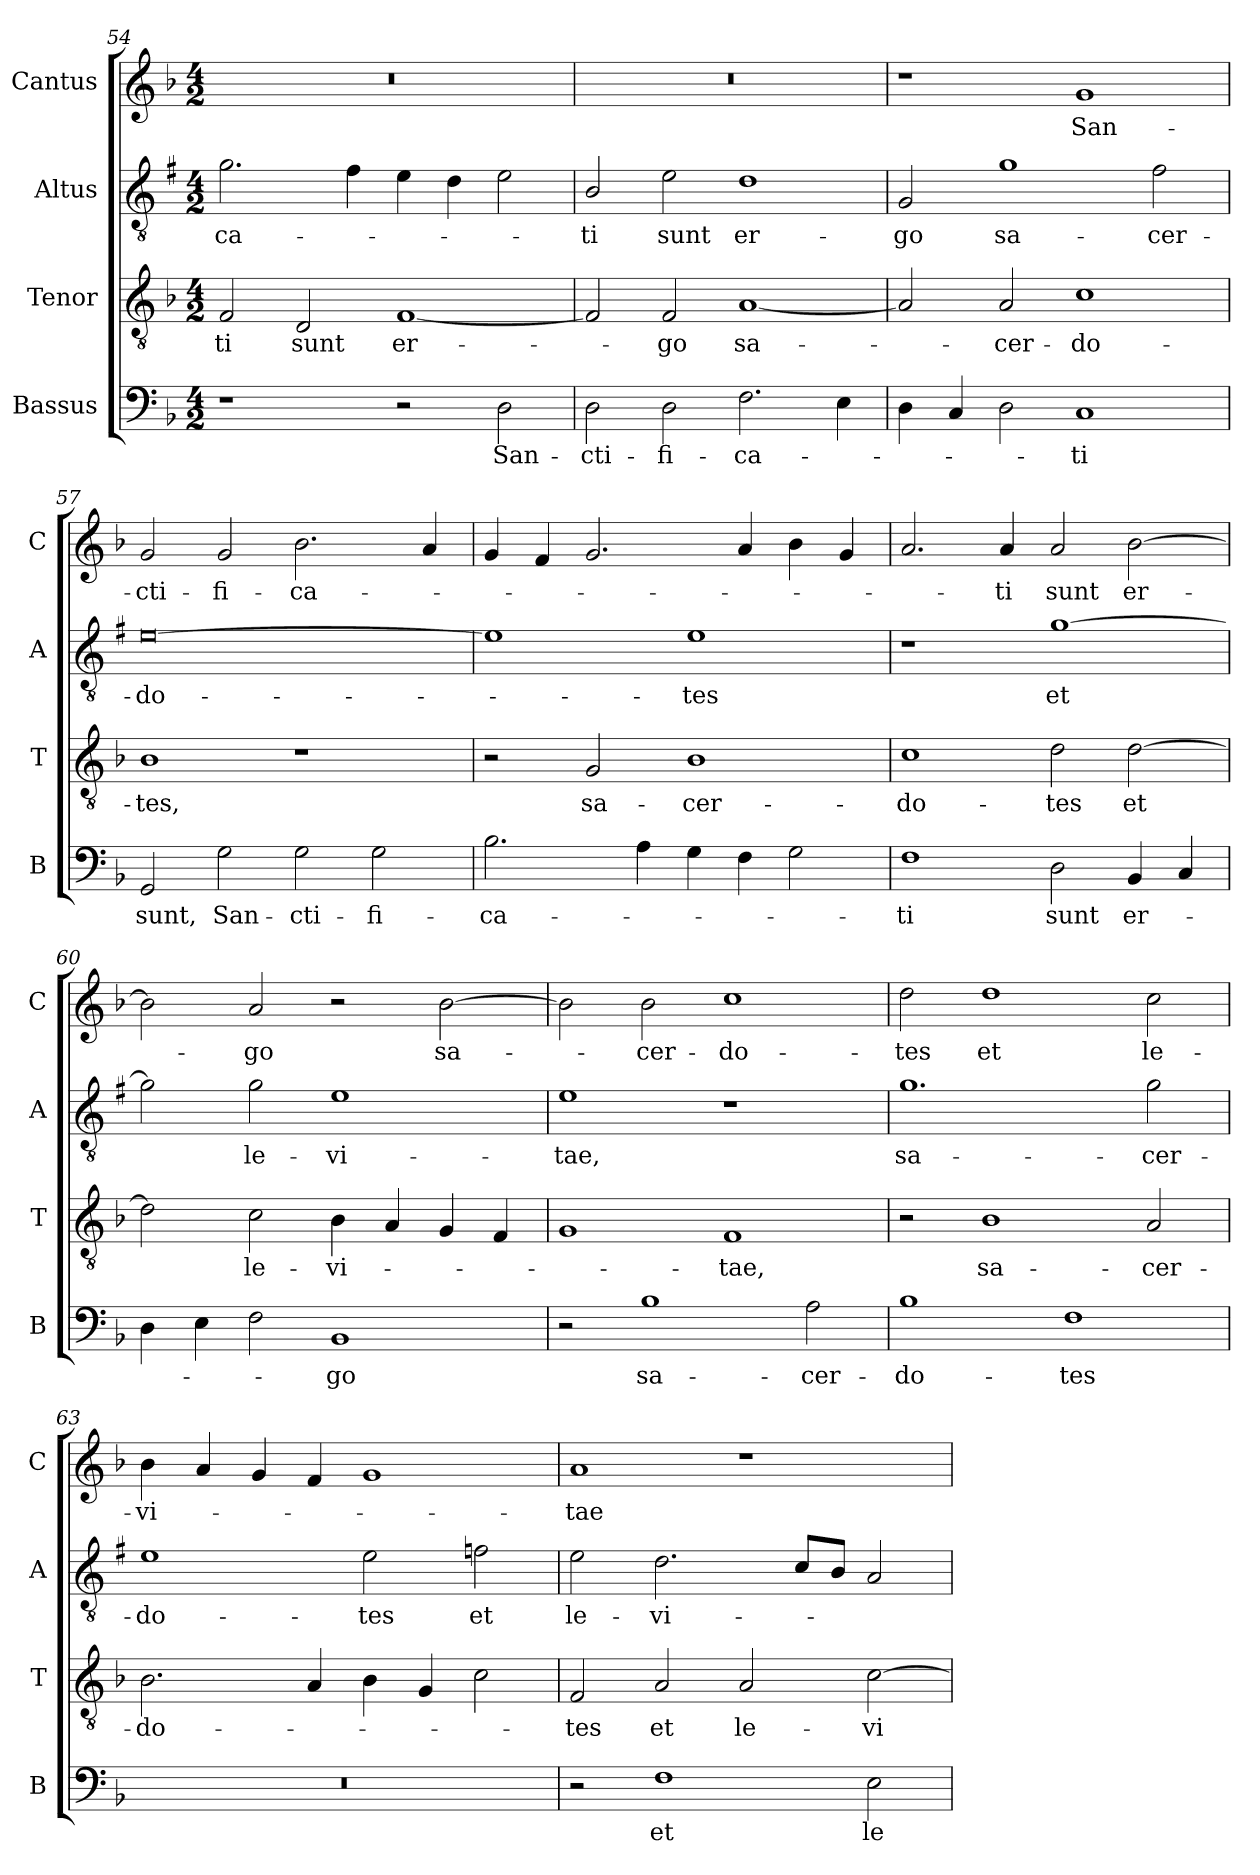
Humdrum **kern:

**kern	**text	**kern	**text	**kern	**text	**kern	**text
*part4	*part4	*part3	*part3	*part2	*part2	*part1	*part1
*staff4	*staff4	*staff3	*staff3	*staff2	*staff2	*staff1	*staff1
*I"Bassus	*	*I"Tenor	*	*I"Altus	*	*I"Cantus	*
*I'B	*	*I'T	*	*I'A	*	*I'C	*
*clefF4	*	*clefGv2	*	*clefGv2	*	*clefG2	*
*	*	*	*	*ITrd1c2	*	*	*
*k[b-]	*	*k[b-]	*	*k[b-]	*	*k[b-]	*
*F:	*	*F:	*	*F:	*	*F:	*
*M4/2	*	*M4/2	*	*M4/2	*	*M4/2	*
=54	=54	=54	=54	=54	=54	=54	=54
!	!	!	!LO:LY:b	!	!LO:LY:b	!	!
1r	.	2F/	-ti	2.f\	-ca-	0r	.
!	!	!	!LO:LY:b	!	!	!	!
.	.	2D/	sunt	.	.	.	.
.	.	.	.	4e\	.	.	.
!	!	!	!LO:LY:b	!	!	!	!
2r	.	[1F	er-	4d\	.	.	.
.	.	.	.	4c\	.	.	.
!	!LO:LY:b	!	!	!	!	!	!
2D\	San-	.	.	2d\	.	.	.
=55	=55	=55	=55	=55	=55	=55	=55
!	!LO:LY:b	!	!	!	!LO:LY:b	!	!
2D\	-cti-	2F/]	.	2A/	-ti	0r	.
!	!LO:LY:b	!	!LO:LY:b	!	!LO:LY:b	!	!
2D\	-fi-	2F/	-go	2d\	sunt	.	.
!	!LO:LY:b	!	!LO:LY:b	!	!LO:LY:b	!	!
2.F\	-ca-	[1A	sa-	1c	er-	.	.
4E\	.	.	.	.	.	.	.
=56	=56	=56	=56	=56	=56	=56	=56
!	!	!	!	!	!LO:LY:b	!	!
4D\	.	2A/]	.	2F/	-go	1r	.
4C/	.	.	.	.	.	.	.
!	!	!	!LO:LY:b	!	!LO:LY:b	!	!
2D\	.	2A/	-cer-	1f	sa-	.	.
!	!LO:LY:b	!	!LO:LY:b	!	!	!	!LO:LY:b
1C	-ti	1c	-do-	.	.	1g	San-
!	!	!	!	!	!LO:LY:b	!	!
.	.	.	.	2e\	-cer-	.	.
=57	=57	=57	=57	=57	=57	=57	=57
!	!LO:LY:b	!	!LO:LY:b	!	!LO:LY:b	!	!LO:LY:b
2GG/	sunt,	1B-	-tes,	[0d	-do-	2g/	-cti-
!	!LO:LY:b	!	!	!	!	!	!LO:LY:b
2G\	San-	.	.	.	.	2g/	-fi-
!	!LO:LY:b	!	!	!	!	!	!LO:LY:b
2G\	-cti-	1r	.	.	.	2.b-\	-ca-
!	!LO:LY:b	!	!	!	!	!	!
2G\	-fi-	.	.	.	.	.	.
.	.	.	.	.	.	4a/	.
!!LO:LB:g=z
=58	=58	=58	=58	=58	=58	=58	=58
!	!LO:LY:b	!	!	!	!	!	!
2.B-\	-ca-	2r	.	1d]	.	4g/	.
.	.	.	.	.	.	4f/	.
!	!	!	!LO:LY:b	!	!	!	!
.	.	2G/	sa-	.	.	2.g/	.
4A\	.	.	.	.	.	.	.
!	!	!	!LO:LY:b	!	!LO:LY:b	!	!
4G\	.	1B-	-cer-	1d	-tes	.	.
4F\	.	.	.	.	.	4a/	.
2G\	.	.	.	.	.	4b-\	.
.	.	.	.	.	.	4g/	.
=59	=59	=59	=59	=59	=59	=59	=59
!	!LO:LY:b	!	!LO:LY:b	!	!	!	!
1F	-ti	1c	-do-	1r	.	2.a/	.
!	!	!	!	!	!	!	!LO:LY:b
.	.	.	.	.	.	4a/	-ti
!	!LO:LY:b	!	!LO:LY:b	!	!LO:LY:b	!	!LO:LY:b
2D\	sunt	2d\	-tes	[1f	et	2a/	sunt
!	!LO:LY:b	!	!LO:LY:b	!	!	!	!LO:LY:b
4BB-/	er-	[2d\	et	.	.	[2b-\	er-
4C/	.	.	.	.	.	.	.
=60	=60	=60	=60	=60	=60	=60	=60
4D\	.	2d\]	.	2f\]	.	2b-\]	.
4E\	.	.	.	.	.	.	.
!	!	!	!LO:LY:b	!	!LO:LY:b	!	!LO:LY:b
2F\	.	2c\	le-	2f\	le-	2a/	-go
!	!LO:LY:b	!	!LO:LY:b	!	!LO:LY:b	!	!
1BB-	-go	4B-\	-vi-	1d	-vi-	2r	.
.	.	4A/	.	.	.	.	.
!	!	!	!	!	!	!	!LO:LY:b
.	.	4G/	.	.	.	[2b-\	sa-
.	.	4F/	.	.	.	.	.
=61	=61	=61	=61	=61	=61	=61	=61
!	!	!	!	!	!LO:LY:b	!	!
2r	.	1G	.	1d	-tae,	2b-\]	.
!	!LO:LY:b	!	!	!	!	!	!LO:LY:b
1B-	sa-	.	.	.	.	2b-\	-cer-
!	!	!	!LO:LY:b	!	!	!	!LO:LY:b
.	.	1F	-tae,	1r	.	1cc	-do-
!	!LO:LY:b	!	!	!	!	!	!
2A\	-cer-	.	.	.	.	.	.
=62	=62	=62	=62	=62	=62	=62	=62
!	!LO:LY:b	!	!	!	!LO:LY:b	!	!LO:LY:b
1B-	-do-	2r	.	1.f	sa-	2dd\	-tes
!	!	!	!LO:LY:b	!	!	!	!LO:LY:b
.	.	1B-	sa-	.	.	1dd	et
!	!LO:LY:b	!	!	!	!	!	!
1F	-tes	.	.	.	.	.	.
!	!	!	!LO:LY:b	!	!LO:LY:b	!	!LO:LY:b
.	.	2A/	-cer-	2f\	-cer-	2cc\	le-
=63	=63	=63	=63	=63	=63	=63	=63
!	!	!	!LO:LY:b	!	!LO:LY:b	!	!LO:LY:b
0r	.	2.B-\	-do-	1d	-do-	4b-\	-vi-
.	.	.	.	.	.	4a/	.
.	.	.	.	.	.	4g/	.
.	.	4A/	.	.	.	4f/	.
!	!	!	!	!	!LO:LY:b	!	!
.	.	4B-\	.	2d\	-tes	1g	.
.	.	4G/	.	.	.	.	.
!	!	!	!	!	!LO:LY:b	!	!
.	.	2c\	.	2e-X\	et	.	.
!!LO:PB:g=z
=64	=64	=64	=64	=64	=64	=64	=64
!	!	!	!LO:LY:b	!	!LO:LY:b	!	!LO:LY:b
2r	.	2F/	-tes	2d\	le-	1a	-tae
!	!LO:LY:b	!	!LO:LY:b	!	!LO:LY:b	!	!
1F	et	2A/	et	2.c\	-vi-	.	.
!	!	!	!LO:LY:b	!	!	!	!
.	.	2A/	le-	.	.	1r	.
.	.	.	.	8B-/L	.	.	.
.	.	.	.	8A/J	.	.	.
!	!LO:LY:b	!	!LO:LY:b	!	!	!	!
2E\	le-	[2c\	-vi-	2G/	.	.	.
=	=	=	=	=	=	=	=
*-	*-	*-	*-	*-	*-	*-	*-
